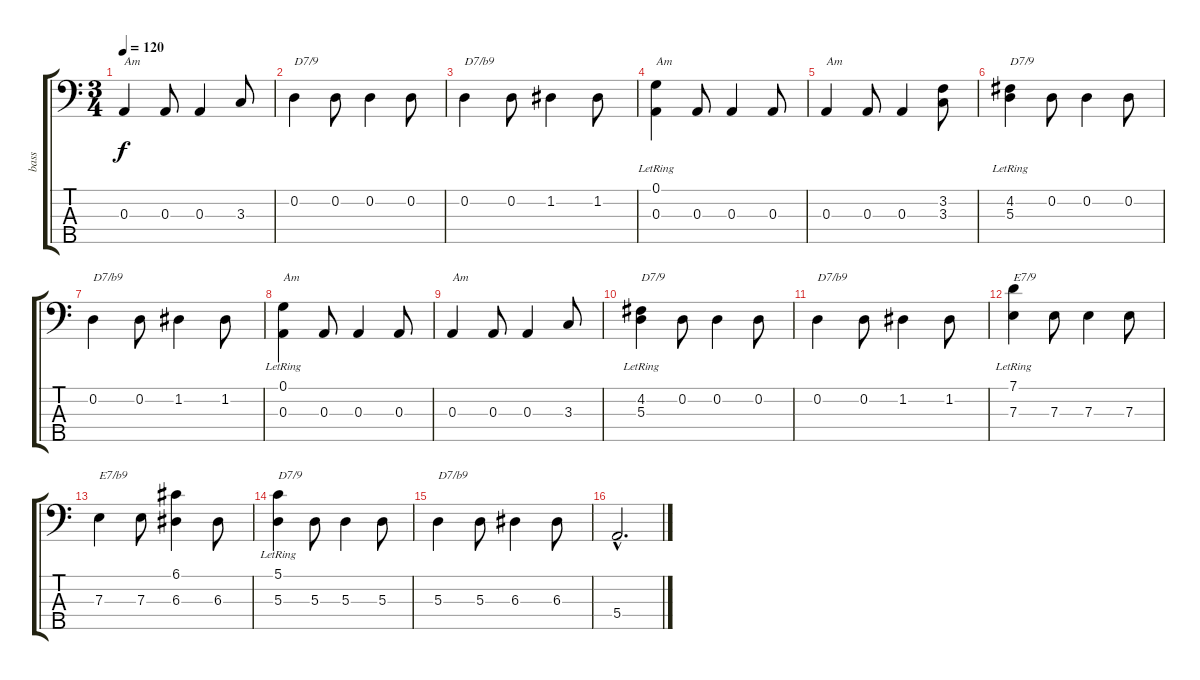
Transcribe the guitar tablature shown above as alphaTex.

\track ("bass" "bass") {instrument electricbasspick}
\staff {score tabs}
\tuning (G2 D2 A1 E1 B0) {hide}
\ts (3 4)
\tempo 120
\clef f4
\ks c
0.3.4{txt "Am" dy f} 0.3.8 0.3.4 3.3.8 |
0.2.4{txt "D7/9"} 0.2.8 0.2.4 0.2.8 |
0.2.4{txt "D7/b9"} 0.2.8 1.2.4 1.2.8 |
(0.1{lr} 0.3).4{txt "Am"} 0.3.8 0.3.4 0.3.8 |
0.3.4{txt "Am"} 0.3.8 0.3.4 (3.2 3.3).8 |
(4.2{lr} 5.3).4{txt "D7/9"} 0.2.8 0.2.4 0.2.8 |
0.2.4{txt "D7/b9"} 0.2.8 1.2.4 1.2.8 |
(0.1{lr} 0.3).4{txt "Am"} 0.3.8 0.3.4 0.3.8 |
0.3.4{txt "Am"} 0.3.8 0.3.4 3.3.8 |
(4.2{lr} 5.3).4{txt "D7/9"} 0.2.8 0.2.4 0.2.8 |
0.2.4{txt "D7/b9"} 0.2.8 1.2.4 1.2.8 |
(7.1{lr} 7.3).4{txt "E7/9"} 7.3.8 7.3.4 7.3.8 |
7.3.4{txt "E7/b9"} 7.3.8 (6.1 6.3).4 6.3.8 |
(5.1{lr} 5.3).4{txt "D7/9"} 5.3.8 5.3.4 5.3.8 |
5.3.4{txt "D7/b9"} 5.3.8 6.3.4 6.3.8 |
5.4{hac}.2{d}
